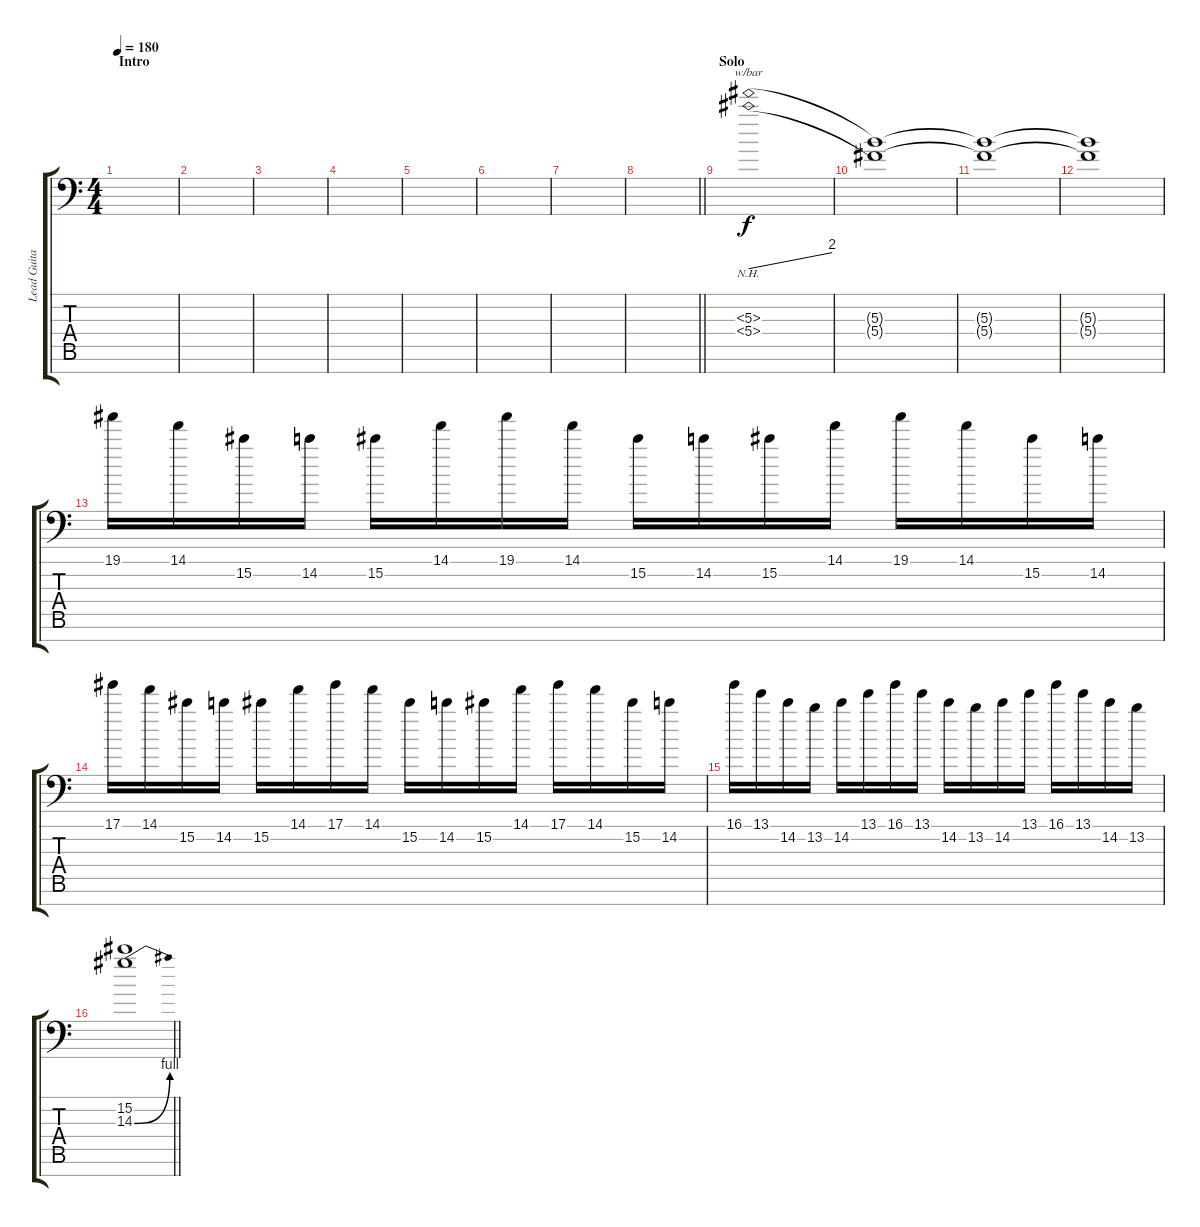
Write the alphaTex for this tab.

\track ("Lead Guitar" "Lead Guita") {instrument distortionguitar}
\staff {score tabs}
\tuning (Eb4 Bb3 Gb3 Db3 Ab2 Eb2 Bb1) {hide}
\ts (4 4)
\section ("" "Intro")
\tempo 180
\clef f4
\ks c
|
|
|
|
|
|
|
\barLineRight lightlight
|
\section ("" "Solo")
(5.3{nh} 5.4{nh}).1{tbe (dive default 0 0 60 8)} |
(5.3{t} 5.4{t}).1 |
(5.3{t} 5.4{t}).1 |
(5.3{t} 5.4{t}).1 |
19.1.16 14.1.16 15.2.16 14.2.16 15.2.16 14.1.16 19.1.16 14.1.16 15.2.16 14.2.16 15.2.16 14.1.16 19.1.16 14.1.16 15.2.16 14.2.16 |
17.1.16 14.1.16 15.2.16 14.2.16 15.2.16 14.1.16 17.1.16 14.1.16 15.2.16 14.2.16 15.2.16 14.1.16 17.1.16 14.1.16 15.2.16 14.2.16 |
16.1.16 13.1.16 14.2.16 13.2.16 14.2.16 13.1.16 16.1.16 13.1.16 14.2.16 13.2.16 14.2.16 13.1.16 16.1.16 13.1.16 14.2.16 13.2.16 |
\barLineRight lightlight
(15.2 14.3{be (bend 0 0 60 4)}).1
